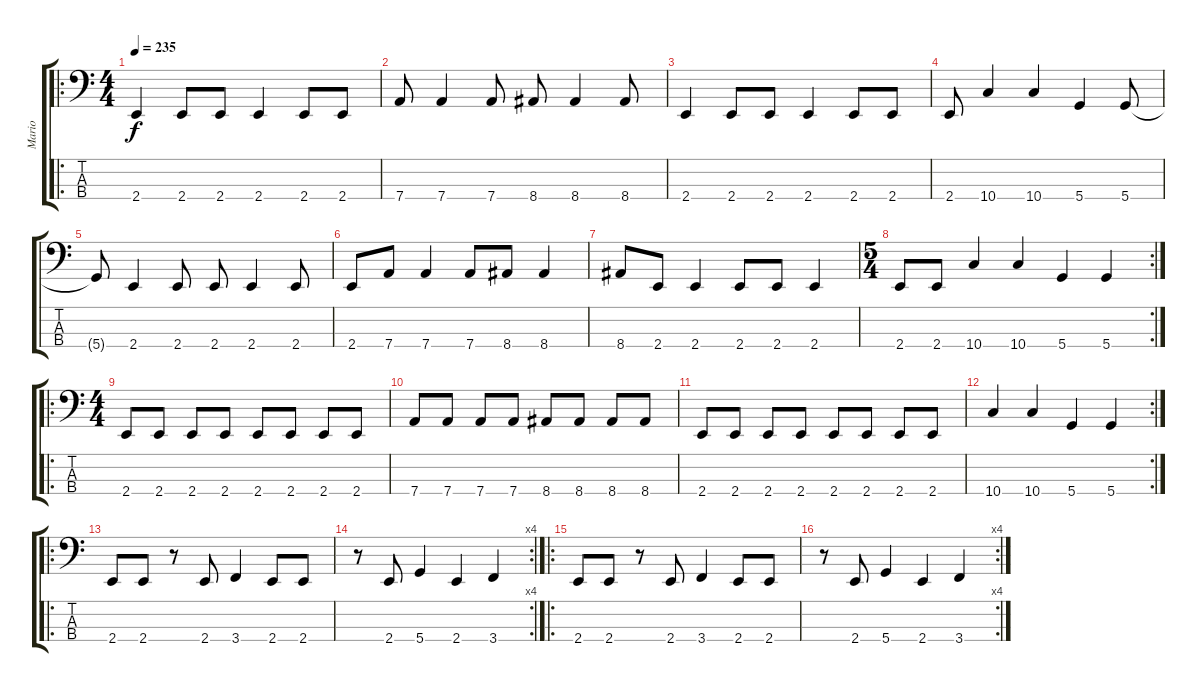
\track ("Mario" "Mario") {instrument electricbassfinger}
\staff {score tabs}
\tuning (G2 D2 A1 D1) {hide}
\ro
\ts (4 4)
\tempo 235
\clef f4
\ks c
2.4.4{dy f instrument electricbassfinger} 2.4.8 2.4.8 2.4.4 2.4.8 2.4.8 |
7.4.8 7.4.4 7.4.8 8.4.8 8.4.4 8.4.8 |
2.4.4 2.4.8 2.4.8 2.4.4 2.4.8 2.4.8 |
2.4.8 10.4.4 10.4.4 5.4.4 5.4.8 |
5.4{t}.8 2.4.4 2.4.8 2.4.8 2.4.4 2.4.8 |
2.4.8 7.4.8 7.4.4 7.4.8 8.4.8 8.4.4 |
8.4.8 2.4.8 2.4.4 2.4.8 2.4.8 2.4.4 |
\rc 2
\ts (5 4)
2.4.8 2.4.8 10.4.4 10.4.4 5.4.4 5.4.4 |
\ro
\ts (4 4)
2.4.8 2.4.8 2.4.8 2.4.8 2.4.8 2.4.8 2.4.8 2.4.8 |
7.4.8 7.4.8 7.4.8 7.4.8 8.4.8 8.4.8 8.4.8 8.4.8 |
2.4.8 2.4.8 2.4.8 2.4.8 2.4.8 2.4.8 2.4.8 2.4.8 |
\rc 2
10.4.4 10.4.4 5.4.4 5.4.4 |
\ro
2.4.8 2.4.8 r.8 2.4.8 3.4.4 2.4.8 2.4.8 |
\rc 4
r.8 2.4.8 5.4.4 2.4.4 3.4.4 |
\ro
2.4.8 2.4.8 r.8 2.4.8 3.4.4 2.4.8 2.4.8 |
\rc 4
r.8 2.4.8 5.4.4 2.4.4 3.4.4
